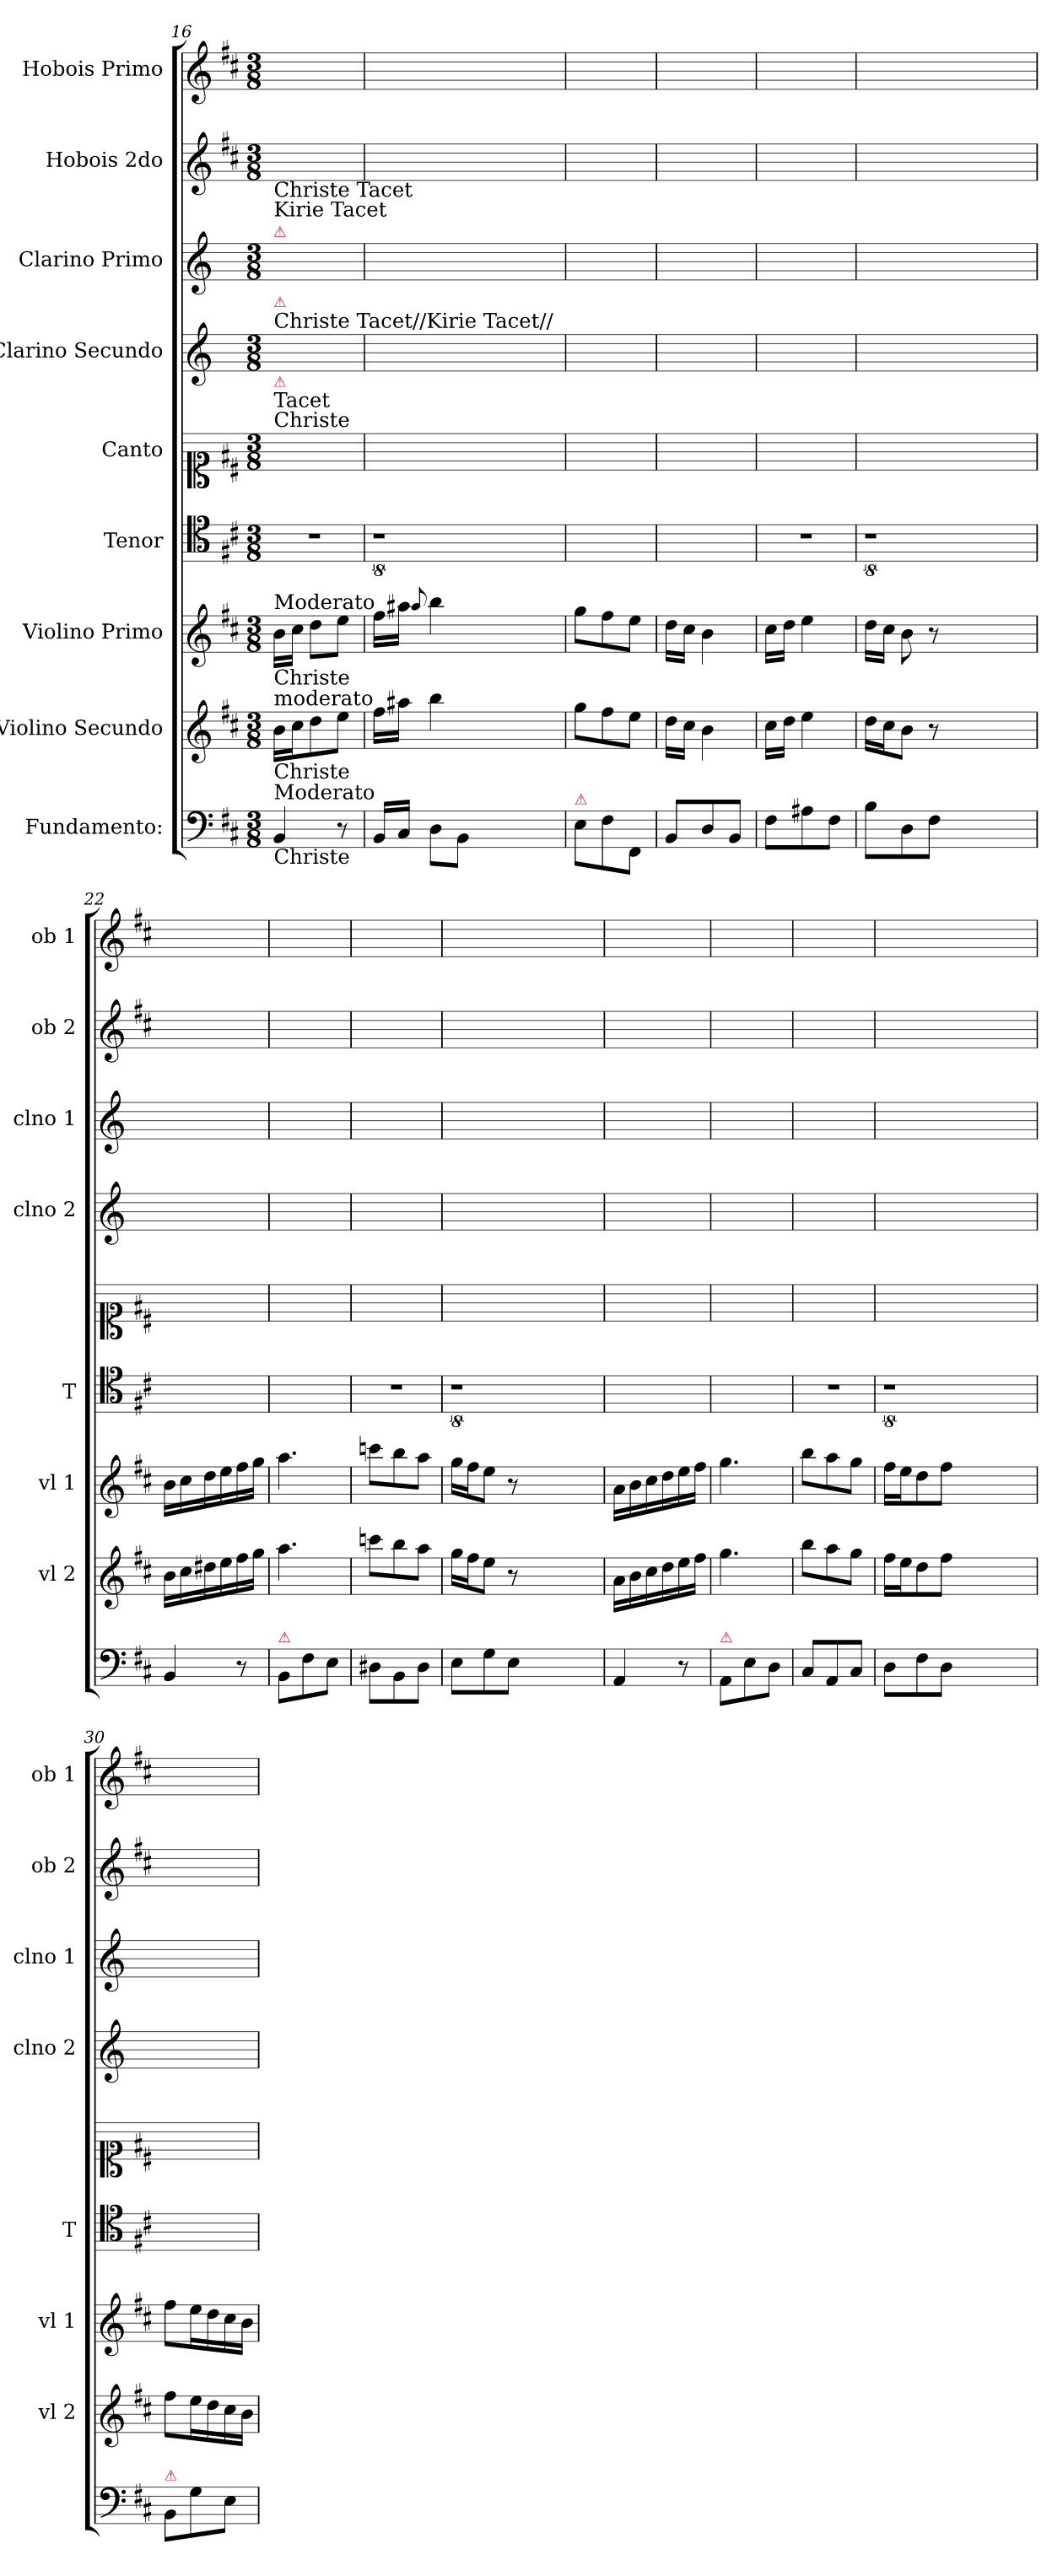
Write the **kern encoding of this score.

**kern	**kern	**kern	**kern	**kern	**kern	**kern	**kern	**kern
*part9	*part8	*part7	*part6	*part5	*part4	*part3	*part2	*part1
*staff9	*staff8	*staff7	*staff6	*staff5	*staff4	*staff3	*staff2	*staff1
*I"Fundamento:	*I"Violino Secundo	*I"Violino Primo	*I"Tenor	*I"Canto	*I"Clarino Secundo	*I"Clarino Primo	*I"Hobois 2do	*I"Hobois Primo
*	*I'vl 2	*I'vl 1	*I'T	*	*I'clno 2	*I'clno 1	*I'ob 2	*I'ob 1
*clefF4	*clefG2	*clefG2	*clefC4	*clefC1	*clefG2	*clefG2	*clefG2	*clefG2
*	*	*	*	*	*ITrd-1c-2	*ITrd-1c-2	*	*
*k[f#c#]	*k[f#c#]	*k[f#c#]	*k[f#c#]	*k[f#c#]	*k[f#c#]	*k[f#c#]	*k[f#c#]	*k[f#c#]
*D:	*D:	*D:	*D:	*D:	*D:	*D:	*D:	*D:
*M3/8	*M3/8	*M3/8	*M3/8	*M3/8	*M3/8	*M3/8	*M3/8	*M3/8
=16	=16	=16	=16	=16	=16	=16	=16	=16
!	!	!	!	!	!	!LO:TX:a:color=crimson:t=⚠	!	!
!	!	!	!	!	!	!LO:TX:a:t=Christe Tacet \nKirie Tacet	!	!
!	!	!	!	!	!LO:TX:a:t=Christe Tacet//Kirie Tacet//	!	!	!
!	!	!	!	!	!LO:TX:a:color=crimson:t=⚠	!	!	!
!	!	!	!	!LO:TX:a:t=Tacet \nChriste	!	!	!	!
!	!	!	!	!LO:TX:a:color=crimson:t=⚠	!	!	!	!
!	!	!LO:TX:a:t=Moderato	!	!	!	!	!	!
!	!	!LO:TX:b:t=Christe	!	!	!	!	!	!
!	!LO:TX:a:t=moderato	!	!	!	!	!	!	!
!	!LO:TX:b:t=Christe	!	!	!	!	!	!	!
!LO:TX:a:t=Moderato	!	!	!	!	!	!	!	!
!LO:TX:b:t=Christe	!	!	!	!	!	!	!	!
4BB/	16b\LL	16b\LL	4.r	4.ryy	4.ryy	4.ryy	4.ryy	4.ryy
.	16cc#\J	16cc#\JJ	.	.	.	.	.	.
.	8dd\	8dd\L	.	.	.	.	.	.
8r	8ee\J	8ee\J	.	.	.	.	.	.
=17	=17	=17	=17	=17	=17	=17	=17	=17
16BB/LL	16ff#\LL	16ff#\LL	8%9r	4.ryy	4.ryy	4.ryy	4.ryy	4.ryy
16C#/JJ	16aa#X\JJ	16aa#X\JJ	.	.	.	.	.	.
.	.	8qqaa#/	.	.	.	.	.	.
8D\L	4bb\	4bb\	.	.	.	.	.	.
8BB\J	.	.	.	.	.	.	.	.
2.ryy	2.ryy	2.ryy	.	2.ryy	2.ryy	2.ryy	2.ryy	2.ryy
=18	=18	=18	=18	=18	=18	=18	=18	=18
!LO:TX:a:color=crimson:t=⚠	!	!	!	!	!	!	!	!
8E\L	8gg\L	8gg\L	4.ryy	4.ryy	4.ryy	4.ryy	4.ryy	4.ryy
8F#\	8ff#\	8ff#\	.	.	.	.	.	.
8FF#/J	8ee\J	8ee\J	.	.	.	.	.	.
=19	=19	=19	=19	=19	=19	=19	=19	=19
8BB/L	16dd\LL	16dd\LL	4.ryy	4.ryy	4.ryy	4.ryy	4.ryy	4.ryy
.	16cc#\JJ	16cc#\JJ	.	.	.	.	.	.
8D/	4b\	4b\	.	.	.	.	.	.
8BB/J	.	.	.	.	.	.	.	.
=20	=20	=20	=20	=20	=20	=20	=20	=20
8F#\L	16cc#\LL	16cc#\LL	4.r	4.ryy	4.ryy	4.ryy	4.ryy	4.ryy
.	16dd\JJ	16dd\JJ	.	.	.	.	.	.
8A#X\	4ee\	4ee\	.	.	.	.	.	.
8F#\J	.	.	.	.	.	.	.	.
=21	=21	=21	=21	=21	=21	=21	=21	=21
8B\L	16dd\LL	16dd\LL	8%9r	4.ryy	4.ryy	4.ryy	4.ryy	4.ryy
.	16cc#\J	16cc#\JJ	.	.	.	.	.	.
8D\	8b\J	8b\	.	.	.	.	.	.
8F#\J	8r	8r	.	.	.	.	.	.
2.ryy	2.ryy	2.ryy	.	2.ryy	2.ryy	2.ryy	2.ryy	2.ryy
=22	=22	=22	=22	=22	=22	=22	=22	=22
4BB/	16b\LL	16b\LL	4.ryy	4.ryy	4.ryy	4.ryy	4.ryy	4.ryy
.	16cc#\	16cc#\	.	.	.	.	.	.
.	16dd#X\	16dd\	.	.	.	.	.	.
.	16ee\	16ee\	.	.	.	.	.	.
8r	16ff#\	16ff#\	.	.	.	.	.	.
.	16gg\JJ	16gg\JJ	.	.	.	.	.	.
=23	=23	=23	=23	=23	=23	=23	=23	=23
!LO:TX:a:color=crimson:t=⚠	!	!	!	!	!	!	!	!
8BB/L	4.aa\	4.aa\	4.ryy	4.ryy	4.ryy	4.ryy	4.ryy	4.ryy
8F#\	.	.	.	.	.	.	.	.
8E\J	.	.	.	.	.	.	.	.
=24	=24	=24	=24	=24	=24	=24	=24	=24
8D#X\L	8cccn\L	8cccn\L	4.r	4.ryy	4.ryy	4.ryy	4.ryy	4.ryy
8BB\	8bb\	8bb\	.	.	.	.	.	.
8D#\J	8aa\J	8aa\J	.	.	.	.	.	.
=25	=25	=25	=25	=25	=25	=25	=25	=25
8E\L	16gg\LL	16gg\LL	8%9r	4.ryy	4.ryy	4.ryy	4.ryy	4.ryy
.	16ff#\J	16ff#\J	.	.	.	.	.	.
8G\	8ee\J	8ee\J	.	.	.	.	.	.
8E\J	8r	8r	.	.	.	.	.	.
2.ryy	2.ryy	2.ryy	.	2.ryy	2.ryy	2.ryy	2.ryy	2.ryy
=26	=26	=26	=26	=26	=26	=26	=26	=26
4AA/	16a\LL	16a\LL	4.ryy	4.ryy	4.ryy	4.ryy	4.ryy	4.ryy
.	16b\	16b\	.	.	.	.	.	.
.	16cc#\	16cc#\	.	.	.	.	.	.
.	16dd\	16dd\	.	.	.	.	.	.
8r	16ee\	16ee\	.	.	.	.	.	.
.	16ff#\JJ	16ff#\JJ	.	.	.	.	.	.
=27	=27	=27	=27	=27	=27	=27	=27	=27
!LO:TX:a:color=crimson:t=⚠	!	!	!	!	!	!	!	!
8AA/L	4.gg\	4.gg\	4.ryy	4.ryy	4.ryy	4.ryy	4.ryy	4.ryy
8E\	.	.	.	.	.	.	.	.
8D\J	.	.	.	.	.	.	.	.
=28	=28	=28	=28	=28	=28	=28	=28	=28
8C#/L	8bb\L	8bb\L	4.r	4.ryy	4.ryy	4.ryy	4.ryy	4.ryy
8AA/	8aa\	8aa\	.	.	.	.	.	.
8C#/J	8gg\J	8gg\J	.	.	.	.	.	.
=29	=29	=29	=29	=29	=29	=29	=29	=29
8D\L	16ff#\LL	16ff#\LL	8%9r	4.ryy	4.ryy	4.ryy	4.ryy	4.ryy
.	16ee\J	16ee\J	.	.	.	.	.	.
8F#\	8dd\	8dd\	.	.	.	.	.	.
8D\J	8ff#\J	8ff#\J	.	.	.	.	.	.
2.ryy	2.ryy	2.ryy	.	2.ryy	2.ryy	2.ryy	2.ryy	2.ryy
=30	=30	=30	=30	=30	=30	=30	=30	=30
!LO:TX:a:color=crimson:t=⚠	!	!	!	!	!	!	!	!
8BB/L	8ff#\L	8ff#\L	4.ryy	4.ryy	4.ryy	4.ryy	4.ryy	4.ryy
8G\	16ee\L	16ee\L	.	.	.	.	.	.
.	16dd\	16dd\	.	.	.	.	.	.
8E\J	16cc#\	16cc#\	.	.	.	.	.	.
.	16b\JJ	16b\JJ	.	.	.	.	.	.
=	=	=	=	=	=	=	=	=
*-	*-	*-	*-	*-	*-	*-	*-	*-
